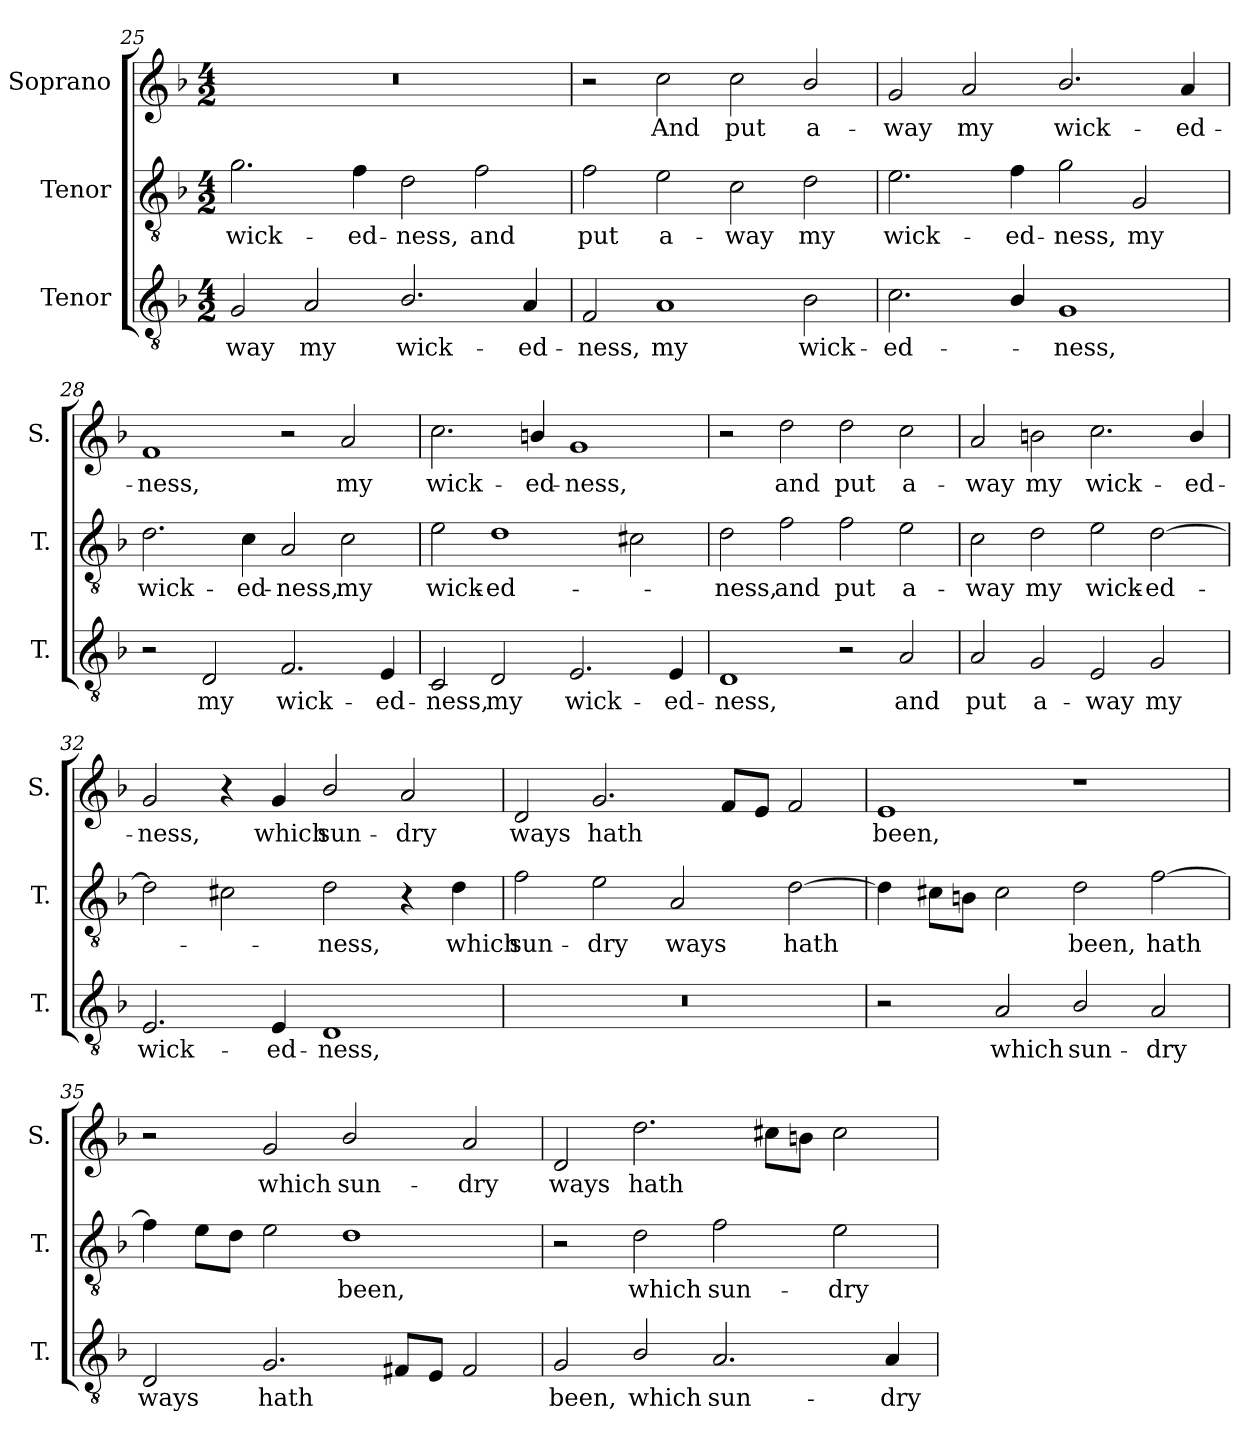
**kern	**text	**kern	**text	**kern	**text
*part3	*part3	*part2	*part2	*part1	*part1
*staff3	*staff3	*staff2	*staff2	*staff1	*staff1
*I"Tenor	*	*I"Tenor	*	*I"Soprano	*
*I'T.	*	*I'T.	*	*I'S.	*
*clefGv2	*	*clefGv2	*	*clefG2	*
*ITrd7c12	*	*ITrd7c12	*	*	*
*k[b-]	*	*k[b-]	*	*k[b-]	*
*F:	*	*F:	*	*F:	*
*M4/2	*	*M4/2	*	*M4/2	*
=25	=25	=25	=25	=25	=25
!	!LO:LY:b	!	!LO:LY:b	!	!
2GG/	-way	2.G\	wick-	0r	.
!	!LO:LY:b	!	!	!	!
2AA/	my	.	.	.	.
!	!	!	!LO:LY:b	!	!
.	.	4F\	-ed-	.	.
!	!LO:LY:b	!	!LO:LY:b	!	!
2.BB-/	wick-	2D\	-ness,	.	.
!	!	!	!LO:LY:b	!	!
.	.	2F\	and	.	.
!	!LO:LY:b	!	!	!	!
4AA/	-ed-	.	.	.	.
!!LO:PB:g=z
=26	=26	=26	=26	=26	=26
!	!LO:LY:b	!	!LO:LY:b	!	!
2FF/	-ness,	2F\	put	2r	.
!	!LO:LY:b	!	!LO:LY:b	!	!LO:LY:b
1AA	my	2E\	a-	2cc\	And
!	!	!	!LO:LY:b	!	!LO:LY:b
.	.	2C\	-way	2cc\	put
!	!LO:LY:b	!	!LO:LY:b	!	!LO:LY:b
2BB-\	wick-	2D\	my	2b-/	a-
=27	=27	=27	=27	=27	=27
!	!LO:LY:b	!	!LO:LY:b	!	!LO:LY:b
2.C\	-ed-	2.E\	wick-	2g/	-way
!	!	!	!	!	!LO:LY:b
.	.	.	.	2a/	my
!	!	!	!LO:LY:b	!	!
4BB-/	.	4F\	-ed-	.	.
!	!LO:LY:b	!	!LO:LY:b	!	!LO:LY:b
1GG	-ness,	2G\	-ness,	2.b-/	wick-
!	!	!	!LO:LY:b	!	!
.	.	2GG/	my	.	.
!	!	!	!	!	!LO:LY:b
.	.	.	.	4a/	-ed-
=28	=28	=28	=28	=28	=28
!	!	!	!LO:LY:b	!	!LO:LY:b
2r	.	2.D\	wick-	1f	-ness,
!	!LO:LY:b	!	!	!	!
2DD/	my	.	.	.	.
!	!	!	!LO:LY:b	!	!
.	.	4C\	-ed-	.	.
!	!LO:LY:b	!	!LO:LY:b	!	!
2.FF/	wick-	2AA/	-ness,	2r	.
!	!	!	!LO:LY:b	!	!LO:LY:b
.	.	2C\	my	2a/	my
!	!LO:LY:b	!	!	!	!
4EE/	-ed-	.	.	.	.
=29	=29	=29	=29	=29	=29
!	!LO:LY:b	!	!LO:LY:b	!	!LO:LY:b
2CC/	-ness,	2E\	wick-	2.cc\	wick-
!	!LO:LY:b	!	!LO:LY:b	!	!
2DD/	my	1D	-ed-	.	.
!	!	!	!	!	!LO:LY:b
.	.	.	.	4bn/	-ed-
!	!LO:LY:b	!	!	!	!LO:LY:b
2.EE/	wick-	.	.	1g	-ness,
.	.	2C#X\	.	.	.
!	!LO:LY:b	!	!	!	!
4EE/	-ed-	.	.	.	.
=30	=30	=30	=30	=30	=30
!	!LO:LY:b	!	!LO:LY:b	!	!
1DD	-ness,	2D\	-ness,	2r	.
!	!	!	!LO:LY:b	!	!LO:LY:b
.	.	2F\	and	2dd\	and
!	!	!	!LO:LY:b	!	!LO:LY:b
2r	.	2F\	put	2dd\	put
!	!LO:LY:b	!	!LO:LY:b	!	!LO:LY:b
2AA/	and	2E\	a-	2cc\	a-
!!LO:LB:g=z
=31	=31	=31	=31	=31	=31
!	!LO:LY:b	!	!LO:LY:b	!	!LO:LY:b
2AA/	put	2C\	-way	2a/	-way
!	!LO:LY:b	!	!LO:LY:b	!	!LO:LY:b
2GG/	a-	2D\	my	2bn\	my
!	!LO:LY:b	!	!LO:LY:b	!	!LO:LY:b
2EE/	-way	2E\	wick-	2.cc\	wick-
!	!LO:LY:b	!	!LO:LY:b	!	!
2GG/	my	[2D\	-ed-	.	.
!	!	!	!	!	!LO:LY:b
.	.	.	.	4b/	-ed-
=32	=32	=32	=32	=32	=32
!	!LO:LY:b	!	!	!	!LO:LY:b
2.EE/	wick-	2D\]	.	2g/	-ness,
.	.	2C#X\	.	4r	.
!	!LO:LY:b	!	!	!	!LO:LY:b
4EE/	-ed-	.	.	4g/	which
!	!LO:LY:b	!	!LO:LY:b	!	!LO:LY:b
1DD	-ness,	2D\	-ness,	2b-/	sun-
!	!	!	!	!	!LO:LY:b
.	.	4r	.	2a/	-dry
!	!	!	!LO:LY:b	!	!
.	.	4D\	which	.	.
=33	=33	=33	=33	=33	=33
!	!	!	!LO:LY:b	!	!LO:LY:b
0r	.	2F\	sun-	2d/	ways
!	!	!	!LO:LY:b	!	!LO:LY:b
.	.	2E\	-dry	2.g/	hath
!	!	!	!LO:LY:b	!	!
.	.	2AA/	ways	.	.
.	.	.	.	8f/L	.
.	.	.	.	8e/J	.
!	!	!	!LO:LY:b	!	!
.	.	[2D\	hath	2f/	.
=34	=34	=34	=34	=34	=34
!	!	!	!	!	!LO:LY:b
2r	.	4D\]	.	1e	been,
.	.	8C#X\L	.	.	.
.	.	8BBn\J	.	.	.
!	!LO:LY:b	!	!	!	!
2AA/	which	2C#\	.	.	.
!	!LO:LY:b	!	!LO:LY:b	!	!
2BB-/	sun-	2D\	been,	1r	.
!	!LO:LY:b	!	!LO:LY:b	!	!
2AA/	-dry	[2F\	hath	.	.
=35	=35	=35	=35	=35	=35
!	!LO:LY:b	!	!	!	!
2DD/	ways	4F\]	.	2r	.
.	.	8E\L	.	.	.
.	.	8D\J	.	.	.
!	!LO:LY:b	!	!	!	!LO:LY:b
2.GG/	hath	2E\	.	2g/	which
!	!	!	!LO:LY:b	!	!LO:LY:b
.	.	1D	been,	2b-/	sun-
8FF#X/L	.	.	.	.	.
8EE/J	.	.	.	.	.
!	!	!	!	!	!LO:LY:b
2FF#/	.	.	.	2a/	-dry
!!LO:LB:g=z
=36	=36	=36	=36	=36	=36
!	!LO:LY:b	!	!	!	!LO:LY:b
2GG/	been,	2r	.	2d/	ways
!	!LO:LY:b	!	!LO:LY:b	!	!LO:LY:b
2BB-/	which	2D\	which	2.dd\	hath
!	!LO:LY:b	!	!LO:LY:b	!	!
2.AA/	sun-	2F\	sun-	.	.
.	.	.	.	8cc#X\L	.
.	.	.	.	8bn\J	.
!	!	!	!LO:LY:b	!	!
.	.	2E\	-dry	2cc#\	.
!	!LO:LY:b	!	!	!	!
4AA/	-dry	.	.	.	.
=	=	=	=	=	=
*-	*-	*-	*-	*-	*-
